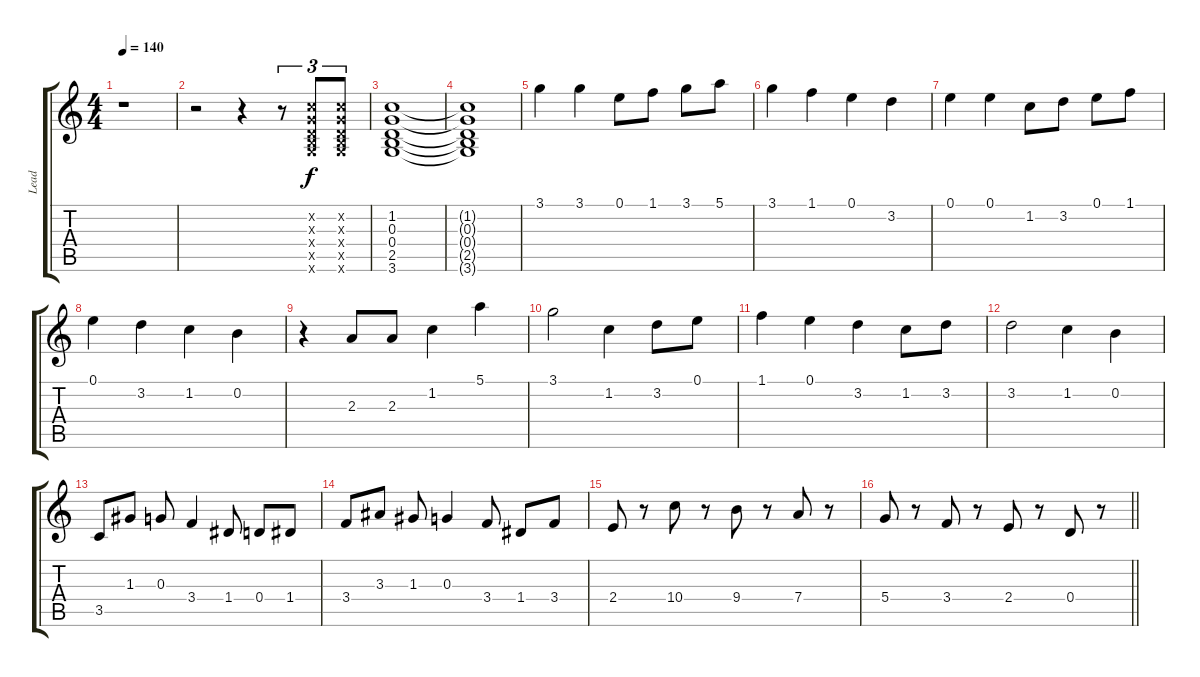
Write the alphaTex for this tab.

\track ("Lead" "Lead") {instrument overdrivenguitar}
\staff {score tabs}
\tuning (E4 B3 G3 D3 A2 E2) {hide}
\ts (4 4)
\tempo 140
\clef g2
\ks c
r.1{dy f instrument overdrivenguitar} |
r.2 r.4 r.8{tu (3 2)} (1.2{x} 0.3{x} 0.4{x} 2.5{x} 3.6{x}).8{tu (3 2)} (1.2{x} 0.3{x} 0.4{x} 2.5{x} 3.6{x}).8{tu (3 2)} |
(1.2 0.3 0.4 2.5 3.6).1 |
(1.2{t} 0.3{t} 0.4{t} 2.5{t} 3.6{t}).1 |
3.1.4 3.1.4 0.1.8 1.1.8 3.1.8 5.1.8 |
3.1.4 1.1.4 0.1.4 3.2.4 |
0.1.4 0.1.4 1.2.8 3.2.8 0.1.8 1.1.8 |
0.1.4 3.2.4 1.2.4 0.2.4 |
r.4 2.3.8 2.3.8 1.2.4 5.1.4 |
3.1.2 1.2.4 3.2.8 0.1.8 |
1.1.4 0.1.4 3.2.4 1.2.8 3.2.8 |
3.2.2 1.2.4 0.2.4 |
3.5.8 1.3.8 0.3.8 3.4.4 1.4.8 0.4.8 1.4.8 |
3.4.8 3.3.8 1.3.8 0.3.4 3.4.8 1.4.8 3.4.8 |
2.4.8{instrument electricbassfinger} r.8 10.4.8 r.8 9.4.8 r.8 7.4.8 r.8 |
\barLineRight lightlight
5.4.8 r.8 3.4.8 r.8 2.4.8 r.8 0.4.8 r.8
